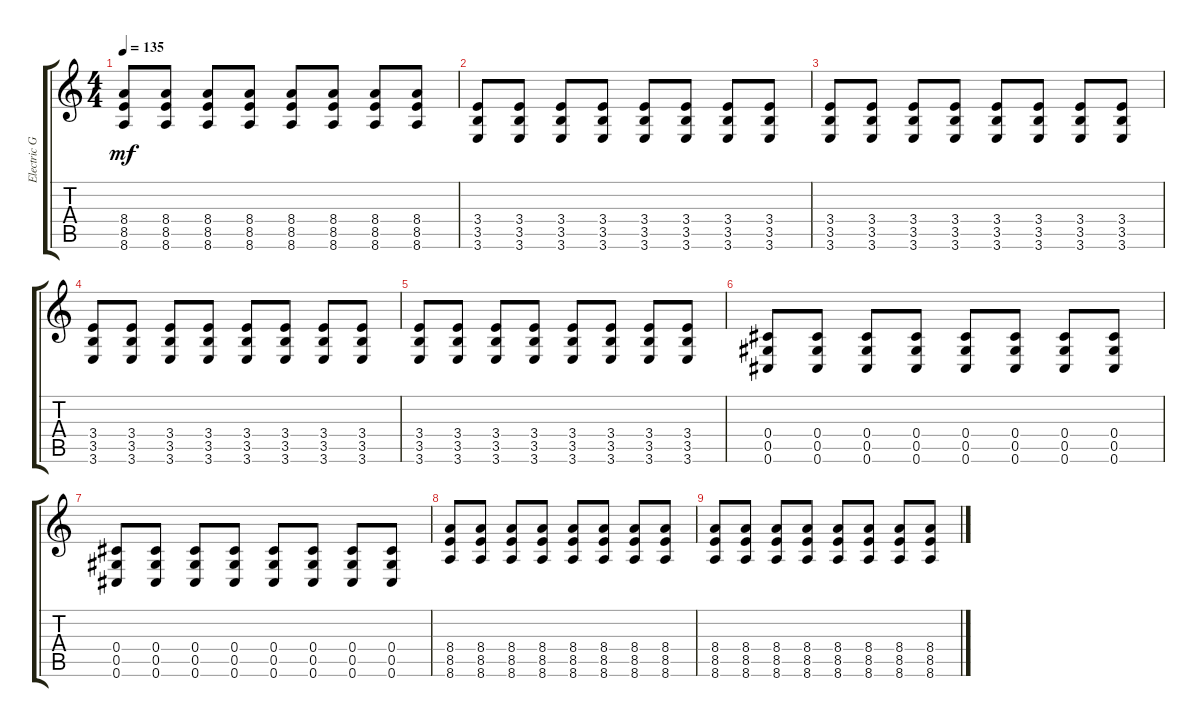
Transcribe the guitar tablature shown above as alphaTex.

\track ("Electric Guitar" "Electric G") {instrument overdrivenguitar}
\staff {score tabs}
\tuning (Eb4 Bb3 Gb3 Db3 Ab2 Db2) {hide}
\ts (4 4)
\tempo 135
\clef g2
\ks c
(8.4 8.5 8.6).8{dy mf} (8.4 8.5 8.6).8 (8.4 8.5 8.6).8 (8.4 8.5 8.6).8 (8.4 8.5 8.6).8 (8.4 8.5 8.6).8 (8.4 8.5 8.6).8 (8.4 8.5 8.6).8 |
(3.4 3.5 3.6).8 (3.4 3.5 3.6).8 (3.4 3.5 3.6).8 (3.4 3.5 3.6).8 (3.4 3.5 3.6).8 (3.4 3.5 3.6).8 (3.4 3.5 3.6).8 (3.4 3.5 3.6).8 |
(3.4 3.5 3.6).8 (3.4 3.5 3.6).8 (3.4 3.5 3.6).8 (3.4 3.5 3.6).8 (3.4 3.5 3.6).8 (3.4 3.5 3.6).8 (3.4 3.5 3.6).8 (3.4 3.5 3.6).8 |
(3.4 3.5 3.6).8 (3.4 3.5 3.6).8 (3.4 3.5 3.6).8 (3.4 3.5 3.6).8 (3.4 3.5 3.6).8 (3.4 3.5 3.6).8 (3.4 3.5 3.6).8 (3.4 3.5 3.6).8 |
(3.4 3.5 3.6).8 (3.4 3.5 3.6).8 (3.4 3.5 3.6).8 (3.4 3.5 3.6).8 (3.4 3.5 3.6).8 (3.4 3.5 3.6).8 (3.4 3.5 3.6).8 (3.4 3.5 3.6).8 |
(0.4 0.5 0.6).8 (0.4 0.5 0.6).8 (0.4 0.5 0.6).8 (0.4 0.5 0.6).8 (0.4 0.5 0.6).8 (0.4 0.5 0.6).8 (0.4 0.5 0.6).8 (0.4 0.5 0.6).8 |
(0.4 0.5 0.6).8 (0.4 0.5 0.6).8 (0.4 0.5 0.6).8 (0.4 0.5 0.6).8 (0.4 0.5 0.6).8 (0.4 0.5 0.6).8 (0.4 0.5 0.6).8 (0.4 0.5 0.6).8 |
(8.4 8.5 8.6).8 (8.4 8.5 8.6).8 (8.4 8.5 8.6).8 (8.4 8.5 8.6).8 (8.4 8.5 8.6).8 (8.4 8.5 8.6).8 (8.4 8.5 8.6).8 (8.4 8.5 8.6).8 |
(8.4 8.5 8.6).8 (8.4 8.5 8.6).8 (8.4 8.5 8.6).8 (8.4 8.5 8.6).8 (8.4 8.5 8.6).8 (8.4 8.5 8.6).8 (8.4 8.5 8.6).8 (8.4 8.5 8.6).8
